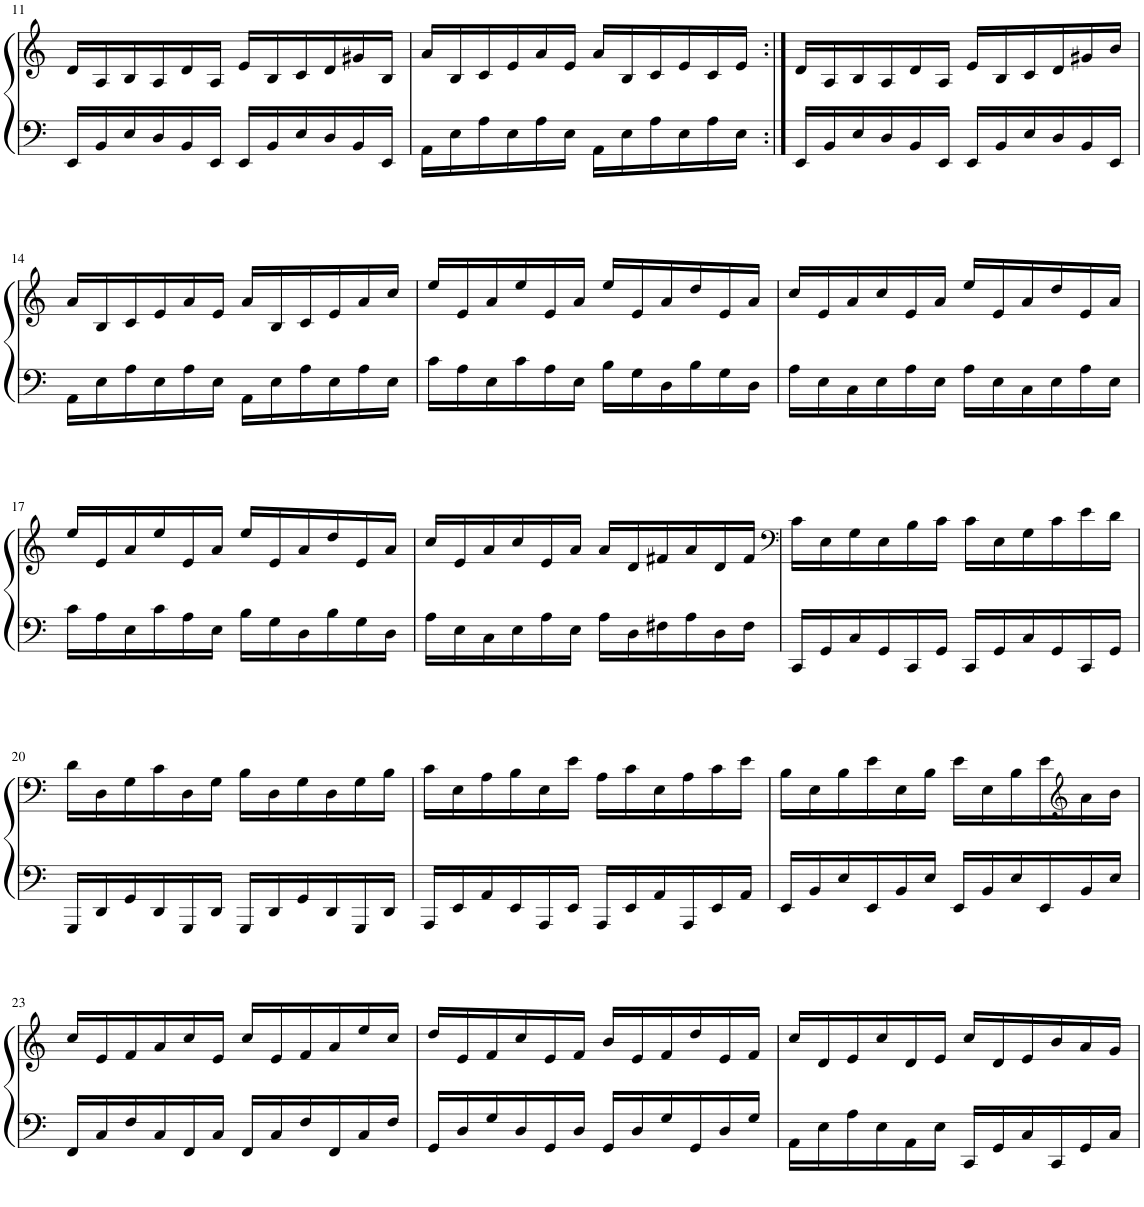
**kern	**kern
*part1	*part1
*staff2	*staff1
*I"Piano	*
*I'Pno	*
!!LO:PB:g=z
*clefF4	*clefG2
*k[]	*k[]
*M6/8	*M6/8
=11	=11
16EE/LL	16d/LL
16BB/	16A/
16E/	16B/
16D/	16A/
16BB/	16d/
16EE/JJ	16A/JJ
16EE/LL	16e/LL
16BB/	16B/
16E/	16c/
16D/	16d/
16BB/	16g#X/
16EE/JJ	16B/JJ
=12	=12
16AA\LL	16a/LL
16E\	16B/
16A\	16c/
16E\	16e/
16A\	16a/
16E\JJ	16e/JJ
16AA\LL	16a/LL
16E\	16B/
16A\	16c/
16E\	16e/
16A\	16c/
16E\JJ	16e/JJ
=13:|!	=13:|!
16EE/LL	16d/LL
16BB/	16A/
16E/	16B/
16D/	16A/
16BB/	16d/
16EE/JJ	16A/JJ
16EE/LL	16e/LL
16BB/	16B/
16E/	16c/
16D/	16d/
16BB/	16g#X/
16EE/JJ	16b/JJ
!!LO:LB:g=z
=14	=14
16AA\LL	16a/LL
16E\	16B/
16A\	16c/
16E\	16e/
16A\	16a/
16E\JJ	16e/JJ
16AA\LL	16a/LL
16E\	16B/
16A\	16c/
16E\	16e/
16A\	16a/
16E\JJ	16cc/JJ
=15	=15
16c\LL	16ee/LL
16A\	16e/
16E\	16a/
16c\	16ee/
16A\	16e/
16E\JJ	16a/JJ
16B\LL	16ee/LL
16G\	16e/
16D\	16a/
16B\	16dd/
16G\	16e/
16D\JJ	16a/JJ
=16	=16
16A\LL	16cc/LL
16E\	16e/
16C\	16a/
16E\	16cc/
16A\	16e/
16E\JJ	16a/JJ
16A\LL	16ee/LL
16E\	16e/
16C\	16a/
16E\	16dd/
16A\	16e/
16E\JJ	16a/JJ
!!LO:LB:g=z
=17	=17
16c\LL	16ee/LL
16A\	16e/
16E\	16a/
16c\	16ee/
16A\	16e/
16E\JJ	16a/JJ
16B\LL	16ee/LL
16G\	16e/
16D\	16a/
16B\	16dd/
16G\	16e/
16D\JJ	16a/JJ
=18	=18
16A\LL	16cc/LL
16E\	16e/
16C\	16a/
16E\	16cc/
16A\	16e/
16E\JJ	16a/JJ
16A\LL	16a/LL
16D\	16d/
16F#X\	16f#X/
16A\	16a/
16D\	16d/
16F#\JJ	16f#/JJ
=19	=19
*	*clefF4
16CC/LL	16c\LL
16GG/	16E\
16C/	16G\
16GG/	16E\
16CC/	16B\
16GG/JJ	16c\JJ
16CC/LL	16c\LL
16GG/	16E\
16C/	16G\
16GG/	16c\
16CC/	16e\
16GG/JJ	16d\JJ
!!LO:LB:g=z
=20	=20
16GGG/LL	16d\LL
16DD/	16D\
16GG/	16G\
16DD/	16c\
16GGG/	16D\
16DD/JJ	16G\JJ
16GGG/LL	16B\LL
16DD/	16D\
16GG/	16G\
16DD/	16D\
16GGG/	16G\
16DD/JJ	16B\JJ
=21	=21
16AAA/LL	16c\LL
16EE/	16E\
16AA/	16A\
16EE/	16B\
16AAA/	16E\
16EE/JJ	16e\JJ
16AAA/LL	16A\LL
16EE/	16c\
16AA/	16E\
16AAA/	16A\
16EE/	16c\
16AA/JJ	16e\JJ
=22	=22
16EE/LL	16B\LL
16BB/	16E\
16E/	16B\
16EE/	16e\
16BB/	16E\
16E/JJ	16B\JJ
16EE/LL	16e\LL
16BB/	16E\
16E/	16B\
16EE/	16e\
*	*clefG2
16BB/	16a\
16E/JJ	16b\JJ
!!LO:LB:g=z
=23	=23
16FF/LL	16cc/LL
16C/	16e/
16F/	16f/
16C/	16a/
16FF/	16cc/
16C/JJ	16e/JJ
16FF/LL	16cc/LL
16C/	16e/
16F/	16f/
16FF/	16a/
16C/	16ee/
16F/JJ	16cc/JJ
=24	=24
16GG/LL	16dd/LL
16D/	16e/
16G/	16f/
16D/	16cc/
16GG/	16e/
16D/JJ	16f/JJ
16GG/LL	16b/LL
16D/	16e/
16G/	16f/
16GG/	16dd/
16D/	16e/
16G/JJ	16f/JJ
=25	=25
16AA\LL	16cc/LL
16E\	16d/
16A\	16e/
16E\	16cc/
16AA\	16d/
16E\JJ	16e/JJ
16CC/LL	16cc/LL
16GG/	16d/
16C/	16e/
16CC/	16b/
16GG/	16a/
16C/JJ	16g/JJ
=	=
*-	*-
